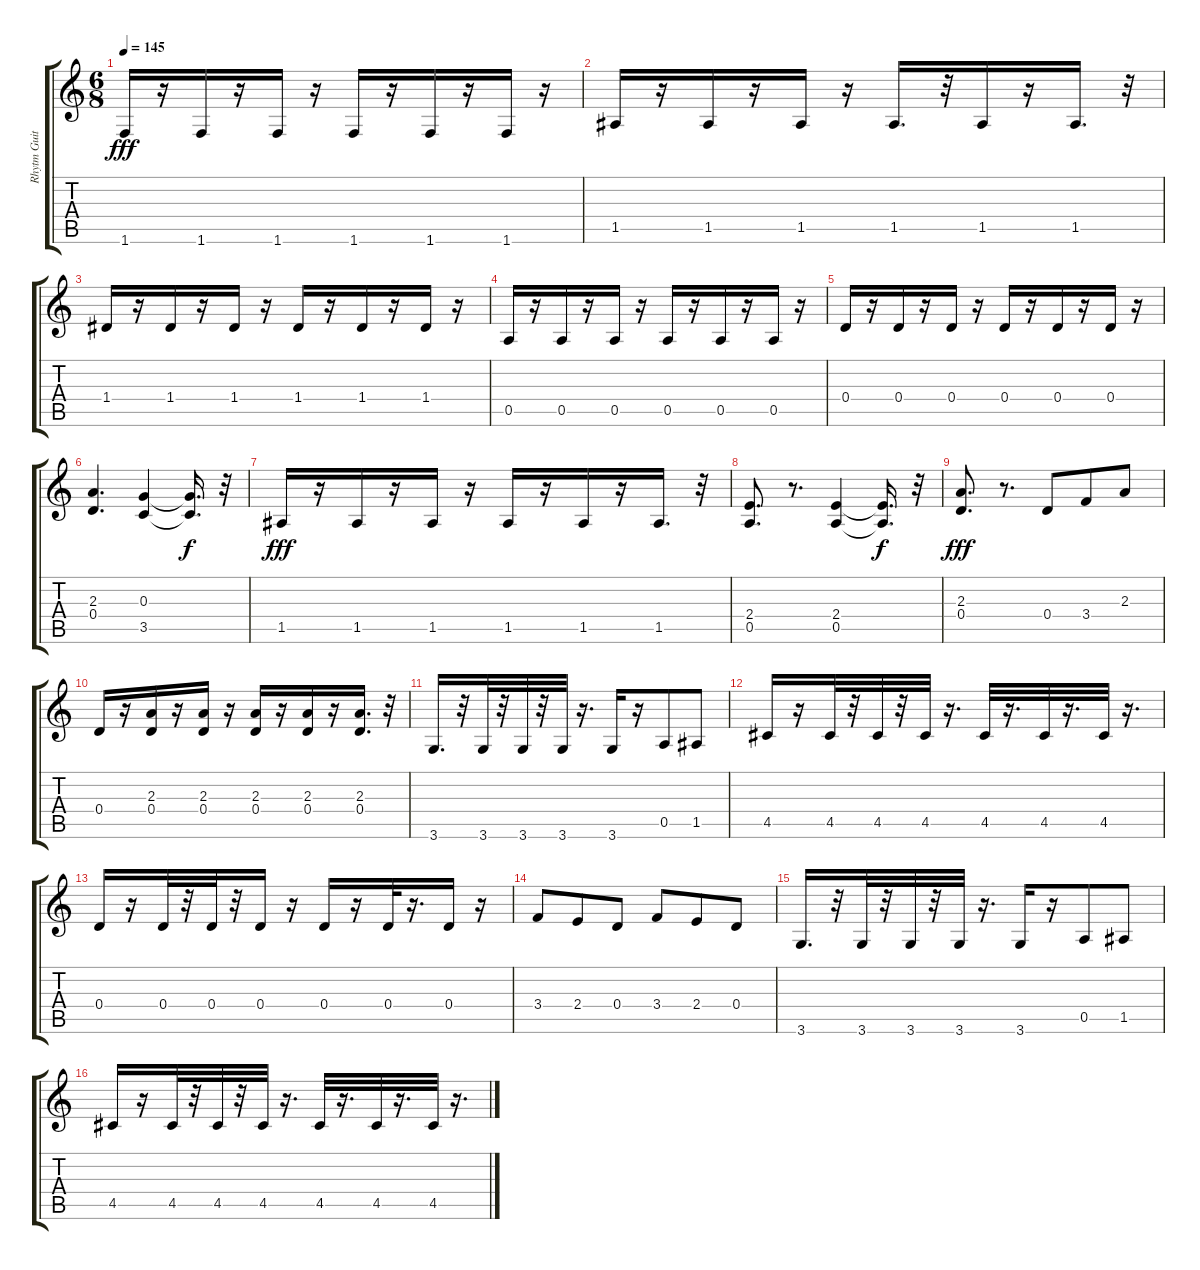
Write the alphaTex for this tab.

\track ("Rhytm Guitar" "Rhytm Guit") {instrument distortionguitar}
\staff {score tabs}
\tuning (E4 B3 G3 D3 A2 E2) {hide}
\ts (6 8)
\tempo 145
\clef g2
\ks c
1.6.16{dy fff} r.16 1.6.16 r.16 1.6.16 r.16 1.6.16 r.16 1.6.16 r.16 1.6.16 r.16 |
1.5.16 r.16 1.5.16 r.16 1.5.16 r.16 1.5.16{d} r.32 1.5.16 r.16 1.5.16{d} r.32 |
1.4.16 r.16 1.4.16 r.16 1.4.16 r.16 1.4.16 r.16 1.4.16 r.16 1.4.16 r.16 |
0.5.16 r.16 0.5.16 r.16 0.5.16 r.16 0.5.16 r.16 0.5.16 r.16 0.5.16 r.16 |
0.4.16 r.16 0.4.16 r.16 0.4.16 r.16 0.4.16 r.16 0.4.16 r.16 0.4.16 r.16 |
(2.3 0.4).4{d} (0.3 3.5).4 (0.3{t} 3.5{t}).16{d dy f} r.32 |
1.5.16{dy fff} r.16 1.5.16 r.16 1.5.16 r.16 1.5.16 r.16 1.5.16 r.16 1.5.16{d} r.32 |
(2.4 0.5).8{d} r.8{d} (2.4 0.5).4 (2.4{t} 0.5{t}).16{d dy f} r.32 |
(2.3 0.4).8{d dy fff} r.8{d} 0.4.8 3.4.8 2.3.8 |
0.4.16 r.16 (2.3 0.4).16 r.16 (2.3 0.4).16 r.16 (2.3 0.4).16 r.16 (2.3 0.4).16 r.16 (2.3 0.4).16{d} r.32 |
3.6.16{d} r.32 3.6.32 r.32 3.6.32 r.32 3.6.32 r.16{d} 3.6.16 r.16 0.5.8 1.5.8 |
4.5.16 r.16 4.5.32 r.32 4.5.32 r.32 4.5.32 r.16{d} 4.5.32 r.16{d} 4.5.32 r.16{d} 4.5.32 r.16{d} |
0.4.16 r.16 0.4.32 r.32 0.4.32 r.32 0.4.16 r.16 0.4.16 r.16 0.4.32 r.16{d} 0.4.16 r.16 |
3.4.8 2.4.8 0.4.8 3.4.8 2.4.8 0.4.8 |
3.6.16{d} r.32 3.6.32 r.32 3.6.32 r.32 3.6.32 r.16{d} 3.6.16 r.16 0.5.8 1.5.8 |
4.5.16 r.16 4.5.32 r.32 4.5.32 r.32 4.5.32 r.16{d} 4.5.32 r.16{d} 4.5.32 r.16{d} 4.5.32 r.16{d}
